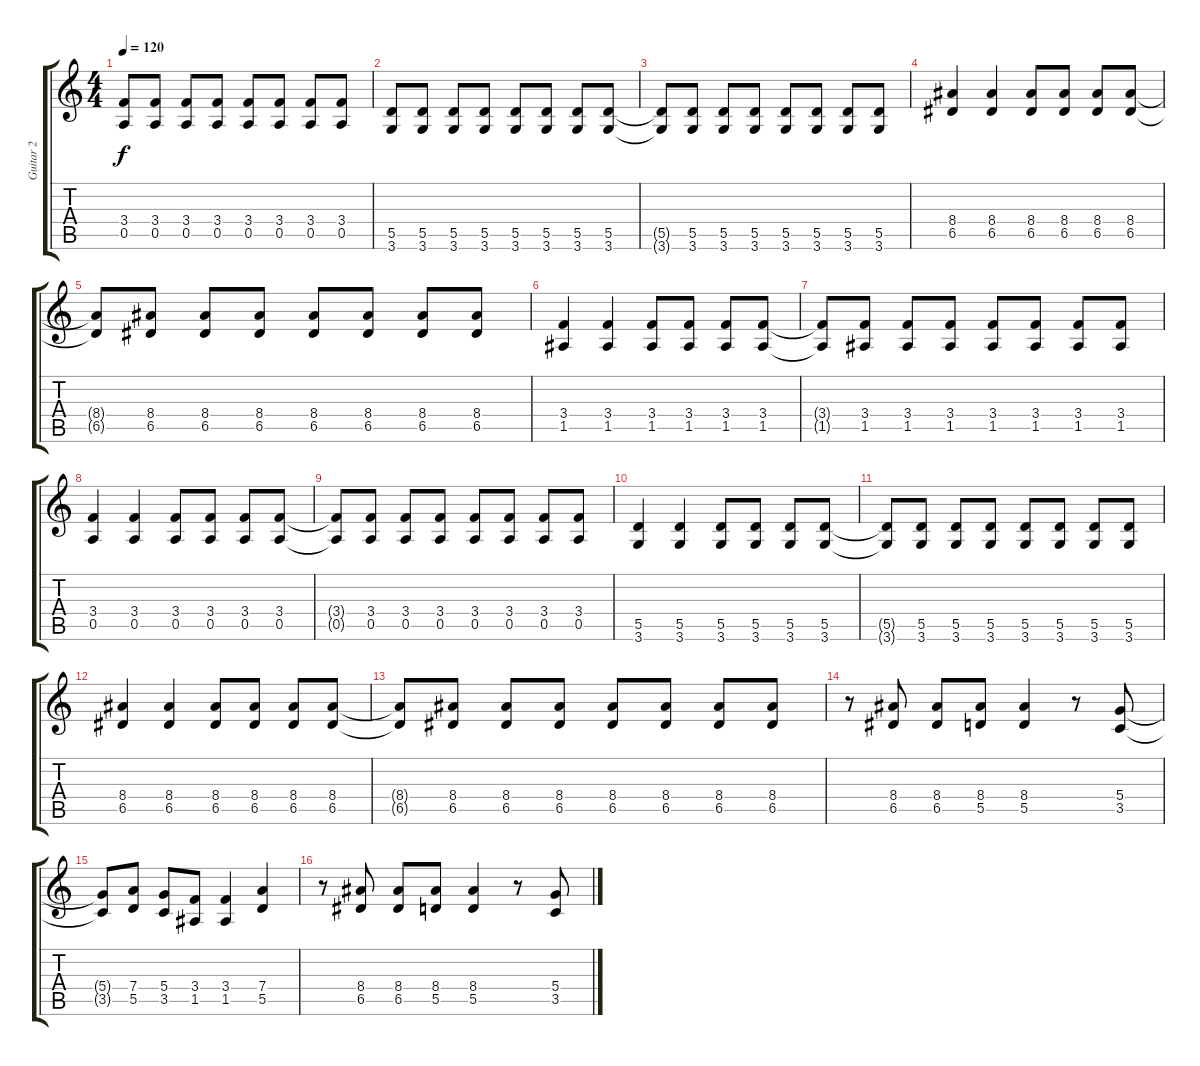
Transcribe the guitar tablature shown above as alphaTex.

\track ("Guitar 2" "Guitar 2") {instrument distortionguitar}
\staff {score tabs}
\tuning (E4 B3 G3 D3 A2 E2) {hide}
\ts (4 4)
\tempo 120
\clef g2
\ks c
(3.4{t} 0.5{t}).8{dy f} (3.4 0.5).8 (3.4 0.5).8 (3.4 0.5).8 (3.4 0.5).8 (3.4 0.5).8 (3.4 0.5).8 (3.4 0.5).8 |
(5.5 3.6).8 (5.5 3.6).8 (5.5 3.6).8 (5.5 3.6).8 (5.5 3.6).8 (5.5 3.6).8 (5.5 3.6).8 (5.5 3.6).8 |
(5.5{t} 3.6{t}).8 (5.5 3.6).8 (5.5 3.6).8 (5.5 3.6).8 (5.5 3.6).8 (5.5 3.6).8 (5.5 3.6).8 (5.5 3.6).8 |
(8.4 6.5).4 (8.4 6.5).4 (8.4 6.5).8 (8.4 6.5).8 (8.4 6.5).8 (8.4 6.5).8 |
(8.4{t} 6.5{t}).8 (8.4 6.5).8 (8.4 6.5).8 (8.4 6.5).8 (8.4 6.5).8 (8.4 6.5).8 (8.4 6.5).8 (8.4 6.5).8 |
(3.4 1.5).4 (3.4 1.5).4 (3.4 1.5).8 (3.4 1.5).8 (3.4 1.5).8 (3.4 1.5).8 |
(3.4{t} 1.5{t}).8 (3.4 1.5).8 (3.4 1.5).8 (3.4 1.5).8 (3.4 1.5).8 (3.4 1.5).8 (3.4 1.5).8 (3.4 1.5).8 |
(3.4 0.5).4 (3.4 0.5).4 (3.4 0.5).8 (3.4 0.5).8 (3.4 0.5).8 (3.4 0.5).8 |
(3.4{t} 0.5{t}).8 (3.4 0.5).8 (3.4 0.5).8 (3.4 0.5).8 (3.4 0.5).8 (3.4 0.5).8 (3.4 0.5).8 (3.4 0.5).8 |
(5.5 3.6).4 (5.5 3.6).4 (5.5 3.6).8 (5.5 3.6).8 (5.5 3.6).8 (5.5 3.6).8 |
(5.5{t} 3.6{t}).8 (5.5 3.6).8 (5.5 3.6).8 (5.5 3.6).8 (5.5 3.6).8 (5.5 3.6).8 (5.5 3.6).8 (5.5 3.6).8 |
(8.4 6.5).4 (8.4 6.5).4 (8.4 6.5).8 (8.4 6.5).8 (8.4 6.5).8 (8.4 6.5).8 |
(8.4{t} 6.5{t}).8 (8.4 6.5).8 (8.4 6.5).8 (8.4 6.5).8 (8.4 6.5).8 (8.4 6.5).8 (8.4 6.5).8 (8.4 6.5).8 |
r.8 (8.4 6.5).8 (8.4 6.5).8 (8.4 5.5).8 (8.4 5.5).4 r.8 (5.4 3.5).8 |
(5.4{t} 3.5{t}).8 (7.4 5.5).8 (5.4 3.5).8 (3.4 1.5).8 (3.4 1.5).4 (7.4 5.5).4 |
r.8 (8.4 6.5).8 (8.4 6.5).8 (8.4 5.5).8 (8.4 5.5).4 r.8 (5.4 3.5).8
